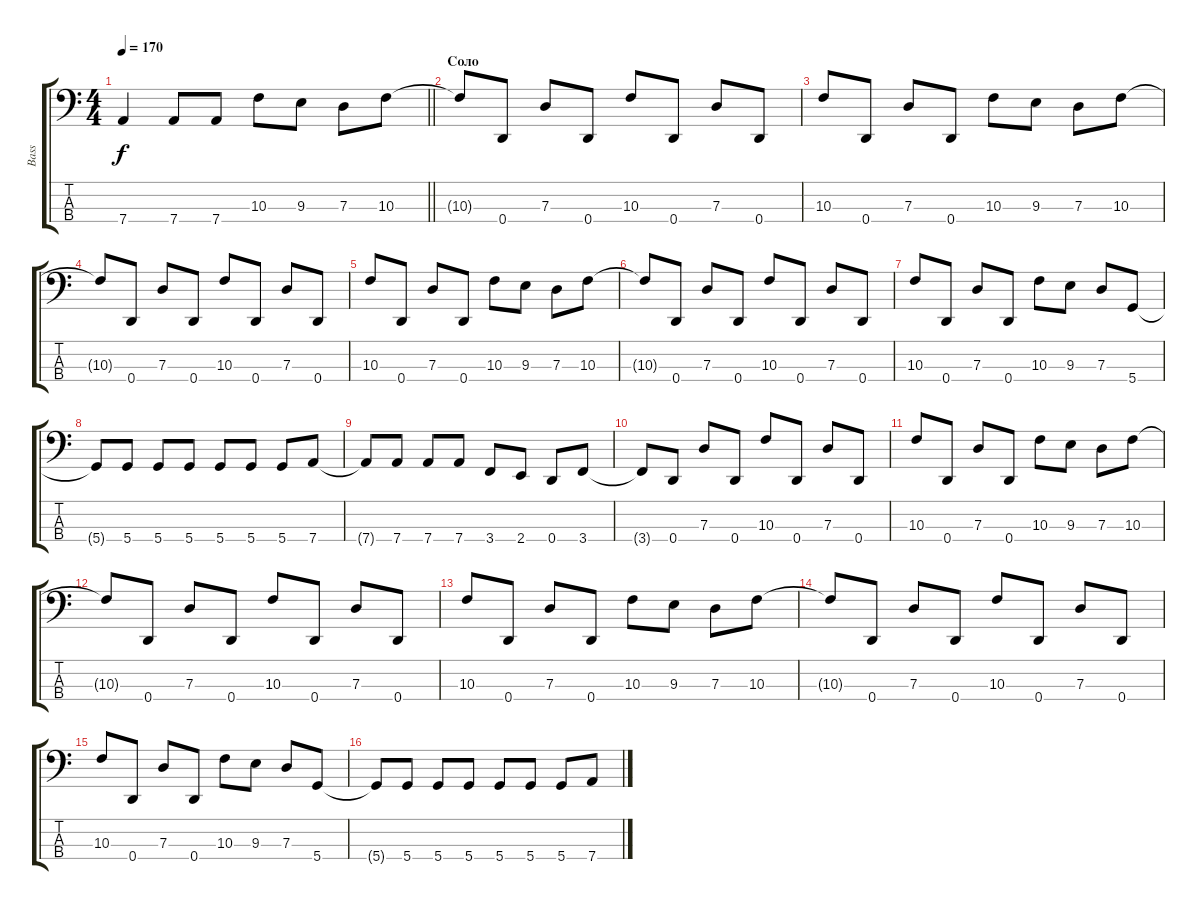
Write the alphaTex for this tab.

\track ("Bass" "Bass") {instrument electricbassfinger}
\staff {score tabs}
\tuning (F2 C2 G1 D1) {hide}
\ts (4 4)
\tempo 170
\clef f4
\barLineRight lightlight
\ks c
7.4.4{dy f} 7.4.8 7.4.8 10.3.8 9.3.8 7.3.8 10.3.8 |
\section ("" "Соло")
10.3{t}.8 0.4.8 7.3.8 0.4.8 10.3.8 0.4.8 7.3.8 0.4.8 |
10.3.8 0.4.8 7.3.8 0.4.8 10.3.8 9.3.8 7.3.8 10.3.8 |
10.3{t}.8 0.4.8 7.3.8 0.4.8 10.3.8 0.4.8 7.3.8 0.4.8 |
10.3.8 0.4.8 7.3.8 0.4.8 10.3.8 9.3.8 7.3.8 10.3.8 |
10.3{t}.8 0.4.8 7.3.8 0.4.8 10.3.8 0.4.8 7.3.8 0.4.8 |
10.3.8 0.4.8 7.3.8 0.4.8 10.3.8 9.3.8 7.3.8 5.4.8 |
5.4{t}.8 5.4.8 5.4.8 5.4.8 5.4.8 5.4.8 5.4.8 7.4.8 |
7.4{t}.8 7.4.8 7.4.8 7.4.8 3.4.8 2.4.8 0.4.8 3.4.8 |
3.4{t}.8 0.4.8 7.3.8 0.4.8 10.3.8 0.4.8 7.3.8 0.4.8 |
10.3.8 0.4.8 7.3.8 0.4.8 10.3.8 9.3.8 7.3.8 10.3.8 |
10.3{t}.8 0.4.8 7.3.8 0.4.8 10.3.8 0.4.8 7.3.8 0.4.8 |
10.3.8 0.4.8 7.3.8 0.4.8 10.3.8 9.3.8 7.3.8 10.3.8 |
10.3{t}.8 0.4.8 7.3.8 0.4.8 10.3.8 0.4.8 7.3.8 0.4.8 |
10.3.8 0.4.8 7.3.8 0.4.8 10.3.8 9.3.8 7.3.8 5.4.8 |
5.4{t}.8 5.4.8 5.4.8 5.4.8 5.4.8 5.4.8 5.4.8 7.4.8
